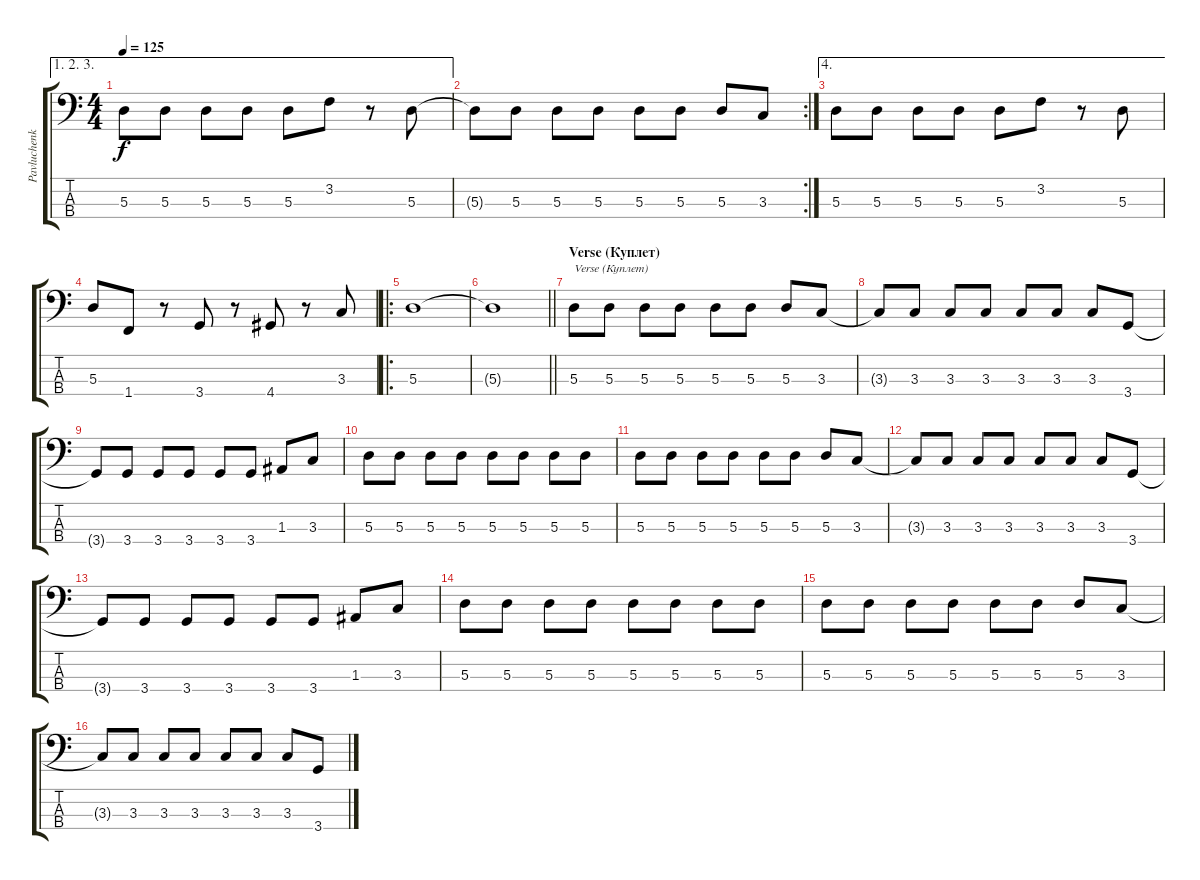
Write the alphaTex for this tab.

\track ("Pavluchenkoff Artem (Павлюченков)" "Pavluchenk") {instrument electricbassfinger}
\staff {score tabs}
\tuning (G2 D2 A1 E1) {hide}
\ae (1 2 3)
\ts (4 4)
\tempo 125
\clef f4
\ks c
5.3.8{dy f} 5.3.8 5.3.8 5.3.8 5.3.8 3.2.8 r.8 5.3.8 |
\rc 2
5.3{t}.8 5.3.8 5.3.8 5.3.8 5.3.8 5.3.8 5.3.8 3.3.8 |
\ae 4
5.3.8 5.3.8 5.3.8 5.3.8 5.3.8 3.2.8 r.8 5.3.8 |
5.3.8 1.4.8 r.8 3.4.8 r.8 4.4.8 r.8 3.3.8 |
\ro
5.3.1 |
\barLineRight lightlight
5.3{t}.1 |
\section ("" "Verse (Куплет)")
5.3.8{txt "Verse (Куплет)"} 5.3.8 5.3.8 5.3.8 5.3.8 5.3.8 5.3.8 3.3.8 |
3.3{t}.8 3.3.8 3.3.8 3.3.8 3.3.8 3.3.8 3.3.8 3.4.8 |
3.4{t}.8 3.4.8 3.4.8 3.4.8 3.4.8 3.4.8 1.3.8 3.3.8 |
5.3.8 5.3.8 5.3.8 5.3.8 5.3.8 5.3.8 5.3.8 5.3.8 |
5.3.8 5.3.8 5.3.8 5.3.8 5.3.8 5.3.8 5.3.8 3.3.8 |
3.3{t}.8 3.3.8 3.3.8 3.3.8 3.3.8 3.3.8 3.3.8 3.4.8 |
3.4{t}.8 3.4.8 3.4.8 3.4.8 3.4.8 3.4.8 1.3.8 3.3.8 |
5.3.8 5.3.8 5.3.8 5.3.8 5.3.8 5.3.8 5.3.8 5.3.8 |
5.3.8 5.3.8 5.3.8 5.3.8 5.3.8 5.3.8 5.3.8 3.3.8 |
3.3{t}.8 3.3.8 3.3.8 3.3.8 3.3.8 3.3.8 3.3.8 3.4.8
